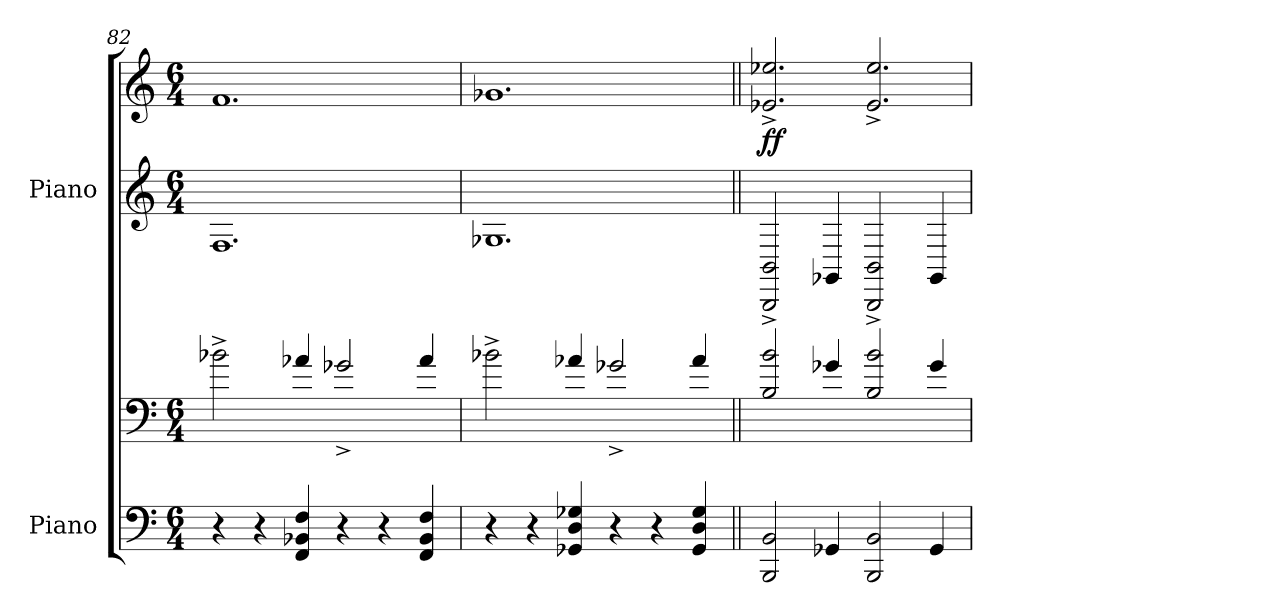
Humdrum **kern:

**kern	**kern	**kern	**kern	**dynam
*part2	*part2	*part1	*part1	*part1
*staff4	*staff3	*staff2	*staff1	*staff1/2
*I"Piano	*	*I"Piano	*	*
*I'Pno.	*	*I'Pno.	*	*
*clefF4	*clefF4	*clefG2	*clefG2	*
*k[]	*k[]	*k[]	*k[]	*
*M6/4	*M6/4	*M6/4	*M6/4	*
=82	=82	=82	=82	=82
4r	2b-X^\	1.F	1.f	.
4r	.	.	.	.
4FF/ 4BB-X/ 4F/	4a-X/	.	.	.
4r	2g-X^/	.	.	.
4r	.	.	.	.
4FF/ 4BB-/ 4F/	4a-/	.	.	.
!!LO:LB:g=z
=83	=83	=83	=83	=83
4r	2b-X^\	1.G-X	1.g-X	.
4r	.	.	.	.
4GG-X/ 4D/ 4G-X/	4a-X/	.	.	.
4r	2g-X^/	.	.	.
4r	.	.	.	.
4GG-/ 4D/ 4G-/	4a-/	.	.	.
=84||	=84||	=84||	=84||	=84||
!!LO:REH:place=s1:a:B:fs=14:t=IV
*	*	*	*MM405	*
!	!	!	!	!LO:DY:b
2BBB/ 2BB/	2B/ 2b/	2BBB/^ 2BB/^	2.e-X/^ 2.ee-X/^	ff
4GG-X/	4g-X/	4GG-X/	.	.
2BBB/ 2BB/	2B/ 2b/	2BBB/^ 2BB/^	2.e-/^ 2.ee-/^	.
4GG-/	4g-/	4GG-/	.	.
=	=	=	=	=
*-	*-	*-	*-	*-
